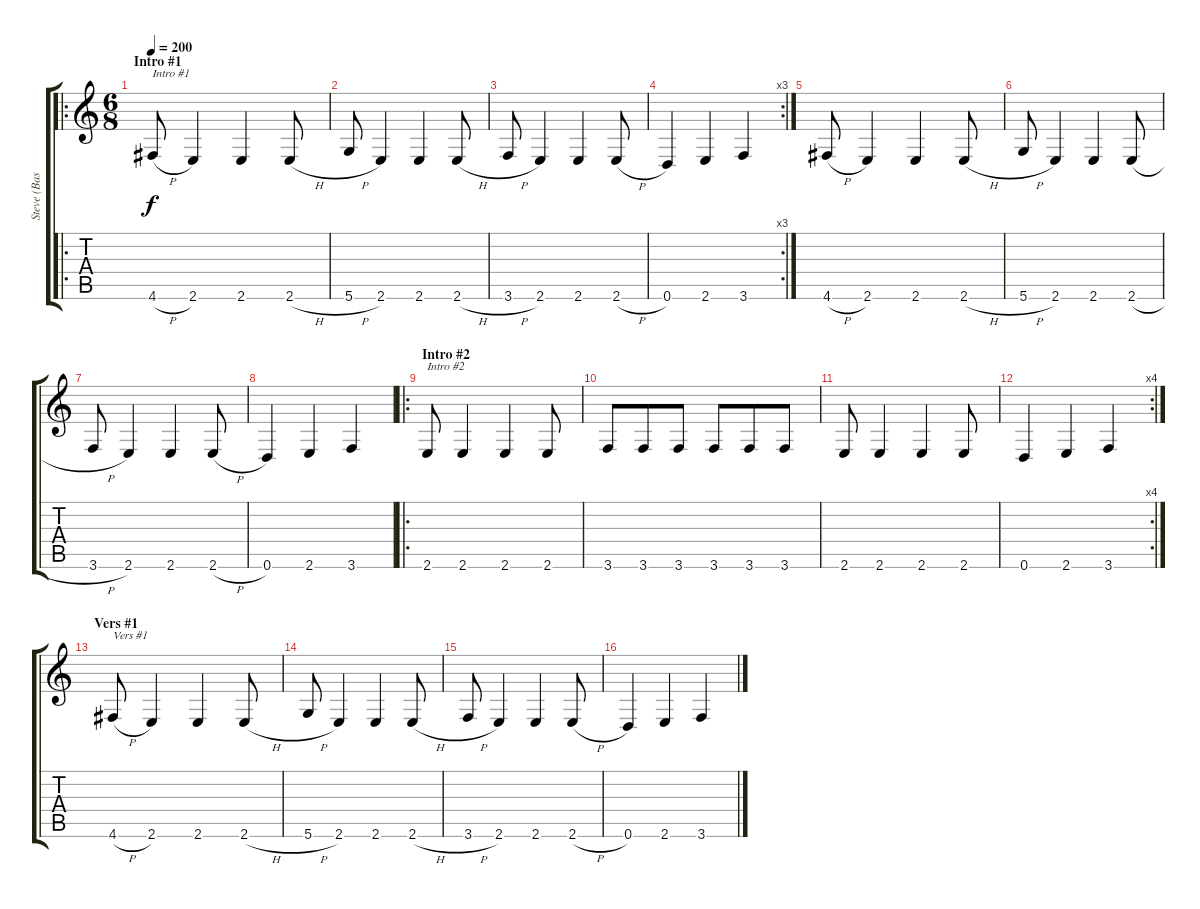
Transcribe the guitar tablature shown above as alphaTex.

\track ("Steve (Bass)" "Steve (Bas") {instrument electricbassfinger}
\staff {score tabs}
\tuning (E4 B3 G3 D3 A2 D2) {hide}
\ro
\ts (6 8)
\section ("" "Intro #1")
\tempo 200
\clef g2
\ks c
4.6{h}.8{txt "Intro #1" dy f instrument electricbassfinger} 2.6.4 2.6.4 2.6{h}.8 |
5.6{h}.8 2.6.4 2.6.4 2.6{h}.8 |
3.6{h}.8 2.6.4 2.6.4 2.6{h}.8 |
\rc 3
0.6.4 2.6.4 3.6.4 |
4.6{h}.8 2.6.4 2.6.4 2.6{h}.8 |
5.6{h}.8 2.6.4 2.6.4 2.6{h}.8 |
3.6{h}.8 2.6.4 2.6.4 2.6{h}.8 |
0.6.4 2.6.4 3.6.4 |
\ro
\section ("" "Intro #2")
2.6.8{txt "Intro #2"} 2.6.4 2.6.4 2.6.8 |
3.6.8 3.6.8 3.6.8 3.6.8 3.6.8 3.6.8 |
2.6.8 2.6.4 2.6.4 2.6.8 |
\rc 4
0.6.4 2.6.4 3.6.4 |
\section ("" "Vers #1")
4.6{h}.8{txt "Vers #1"} 2.6.4 2.6.4 2.6{h}.8 |
5.6{h}.8 2.6.4 2.6.4 2.6{h}.8 |
3.6{h}.8 2.6.4 2.6.4 2.6{h}.8 |
0.6.4 2.6.4 3.6.4
